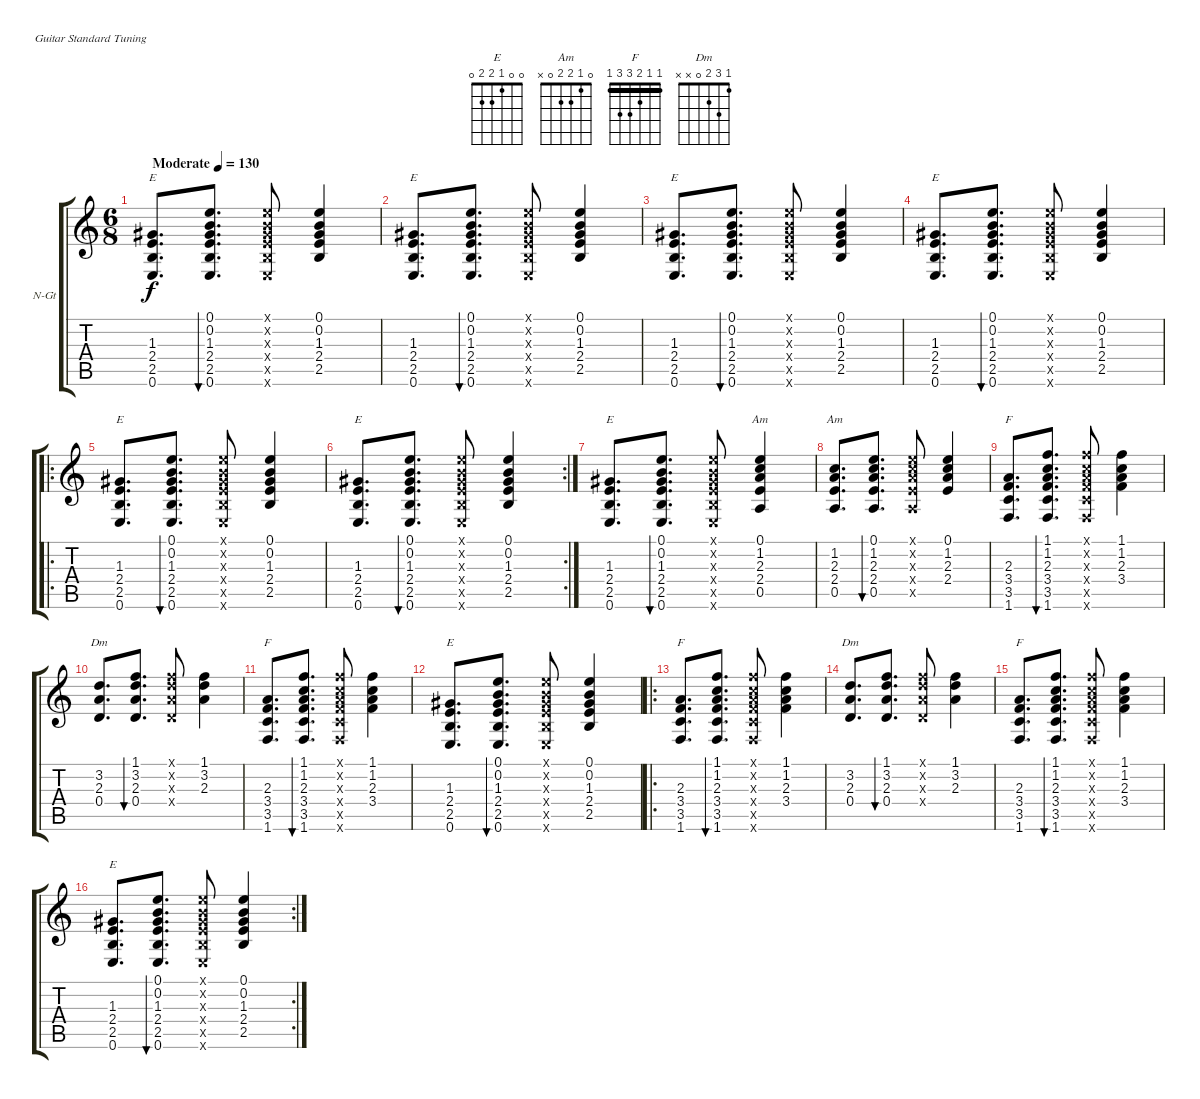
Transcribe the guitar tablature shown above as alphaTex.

\bracketExtendMode groupsimilarinstruments
\firstSystemTrackNameOrientation horizontal
\otherSystemsTrackNameOrientation horizontal
\track ("Track 2" "N-Gt") {instrument acousticguitarnylon}
\staff {score tabs}
\tuning (E4 B3 G3 D3 A2 E2)
\chord ("E" 0 0 1 2 2 0)
\chord ("Am" 0 1 2 2 0 x)
\chord ("F" 1 1 2 3 3 1) {barre (1 1)}
\chord ("Dm" 1 3 2 0 x x)
\ts (6 8)
\beaming (8 3 3)
\tempo (130 "Moderate")
\clef g2
\ks c
(1.3 2.4 2.5 0.6).8{d ch "E" dy f instrument acousticguitarnylon} (0.1 0.2 1.3 2.4 2.5 0.6).8{d bu 480} (0.1{x} 0.2{x} 1.3{x} 2.4{x} 2.5{x} 0.6{x}).8 (0.1 0.2 1.3 2.4 2.5).4 |
(1.3 2.4 2.5 0.6).8{d ch "E"} (0.1 0.2 1.3 2.4 2.5 0.6).8{d bu 480} (0.1{x} 0.2{x} 1.3{x} 2.4{x} 2.5{x} 0.6{x}).8 (0.1 0.2 1.3 2.4 2.5).4 |
(1.3 2.4 2.5 0.6).8{d ch "E"} (0.1 0.2 1.3 2.4 2.5 0.6).8{d bu 480} (0.1{x} 0.2{x} 1.3{x} 2.4{x} 2.5{x} 0.6{x}).8 (0.1 0.2 1.3 2.4 2.5).4 |
(1.3 2.4 2.5 0.6).8{d ch "E"} (0.1 0.2 1.3 2.4 2.5 0.6).8{d bu 480} (0.1{x} 0.2{x} 1.3{x} 2.4{x} 2.5{x} 0.6{x}).8 (0.1 0.2 1.3 2.4 2.5).4 |
\ro
(1.3 2.4 2.5 0.6).8{d ch "E"} (0.1 0.2 1.3 2.4 2.5 0.6).8{d bu 480} (0.1{x} 0.2{x} 1.3{x} 2.4{x} 2.5{x} 0.6{x}).8 (0.1 0.2 1.3 2.4 2.5).4 |
\rc 2
(1.3 2.4 2.5 0.6).8{d ch "E"} (0.1 0.2 1.3 2.4 2.5 0.6).8{d bu 480} (0.1{x} 0.2{x} 1.3{x} 2.4{x} 2.5{x} 0.6{x}).8 (0.1 0.2 1.3 2.4 2.5).4 |
(1.3 2.4 2.5 0.6).8{d ch "E"} (0.1 0.2 1.3 2.4 2.5 0.6).8{d bu 480} (0.1{x} 0.2{x} 1.3{x} 2.4{x} 2.5{x} 0.6{x}).8 (0.1 1.2 2.3 2.4 0.5).4{ch "Am"} |
(1.2 2.3 2.4 0.5).8{d ch "Am"} (0.1 1.2 2.3 2.4 0.5).8{d bu 480} (0.1{x} 1.2{x} 2.3{x} 2.4{x} 0.5{x}).8 (0.1 1.2 2.3 2.4).4 |
(2.3 3.4 3.5 1.6).8{d ch "F"} (1.1 1.2 2.3 3.4 3.5 1.6).8{d bu 480} (1.1{x} 1.2{x} 2.3{x} 3.4{x} 3.5{x} 1.6{x}).8 (1.1 1.2 2.3 3.4).4 |
(3.2 2.3 0.4).8{d ch "Dm"} (1.1 3.2 2.3 0.4).8{d bu 480} (1.1{x} 3.2{x} 2.3{x} 0.4{x}).8 (1.1 3.2 2.3).4 |
(2.3 3.4 3.5 1.6).8{d ch "F"} (1.1 1.2 2.3 3.4 3.5 1.6).8{d bu 480} (1.1{x} 1.2{x} 2.3{x} 3.4{x} 3.5{x} 1.6{x}).8 (1.1 1.2 2.3 3.4).4 |
(1.3 2.4 2.5 0.6).8{d ch "E"} (0.1 0.2 1.3 2.4 2.5 0.6).8{d bu 480} (0.1{x} 0.2{x} 1.3{x} 2.4{x} 2.5{x} 0.6{x}).8 (0.1 0.2 1.3 2.4 2.5).4 |
\ro
(2.3 3.4 3.5 1.6).8{d ch "F"} (1.1 1.2 2.3 3.4 3.5 1.6).8{d bu 480} (1.1{x} 1.2{x} 2.3{x} 3.4{x} 3.5{x} 1.6{x}).8 (1.1 1.2 2.3 3.4).4 |
(3.2 2.3 0.4).8{d ch "Dm"} (1.1 3.2 2.3 0.4).8{d bu 480} (1.1{x} 3.2{x} 2.3{x} 0.4{x}).8 (1.1 3.2 2.3).4 |
(2.3 3.4 3.5 1.6).8{d ch "F"} (1.1 1.2 2.3 3.4 3.5 1.6).8{d bu 480} (1.1{x} 1.2{x} 2.3{x} 3.4{x} 3.5{x} 1.6{x}).8 (1.1 1.2 2.3 3.4).4 |
\rc 2
(1.3 2.4 2.5 0.6).8{d ch "E"} (0.1 0.2 1.3 2.4 2.5 0.6).8{d bu 480} (0.1{x} 0.2{x} 1.3{x} 2.4{x} 2.5{x} 0.6{x}).8 (0.1 0.2 1.3 2.4 2.5).4
